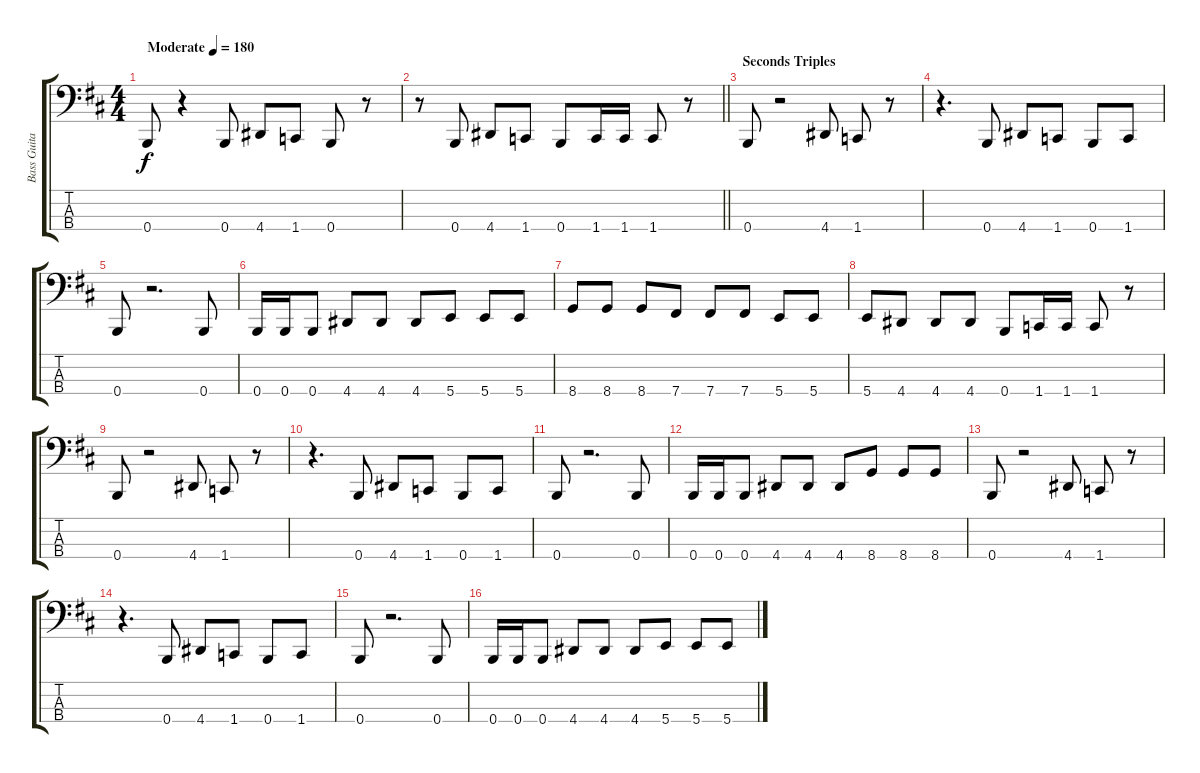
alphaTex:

\track ("Bass Guitar" "Bass Guita") {instrument electricbasspick}
\staff {score tabs}
\tuning (E2 B1 Gb1 B0) {hide}
\ts (4 4)
\section ("" "")
\tempo (180 "Moderate")
\clef f4
\ks d
0.4.8{dy f instrument electricbasspick} r.4 0.4.8 4.4.8 1.4.8 0.4.8 r.8 |
\barLineRight lightlight
r.8 0.4.8 4.4.8 1.4.8 0.4.8 1.4.16 1.4.16 1.4.8 r.8 |
\section ("" "Seconds Triples")
0.4.8 r.2 4.4.8 1.4.8 r.8 |
r.4{d} 0.4.8 4.4.8 1.4.8 0.4.8 1.4.8 |
0.4.8 r.2{d} 0.4.8 |
0.4.16 0.4.16 0.4.8 4.4.8 4.4.8 4.4.8 5.4.8 5.4.8 5.4.8 |
8.4.8 8.4.8 8.4.8 7.4.8 7.4.8 7.4.8 5.4.8 5.4.8 |
5.4.8 4.4.8 4.4.8 4.4.8 0.4.8 1.4.16 1.4.16 1.4.8 r.8 |
0.4.8 r.2 4.4.8 1.4.8 r.8 |
r.4{d} 0.4.8 4.4.8 1.4.8 0.4.8 1.4.8 |
0.4.8 r.2{d} 0.4.8 |
0.4.16 0.4.16 0.4.8 4.4.8 4.4.8 4.4.8 8.4.8 8.4.8 8.4.8 |
0.4.8 r.2 4.4.8 1.4.8 r.8 |
r.4{d} 0.4.8 4.4.8 1.4.8 0.4.8 1.4.8 |
0.4.8 r.2{d} 0.4.8 |
0.4.16 0.4.16 0.4.8 4.4.8 4.4.8 4.4.8 5.4.8 5.4.8 5.4.8
